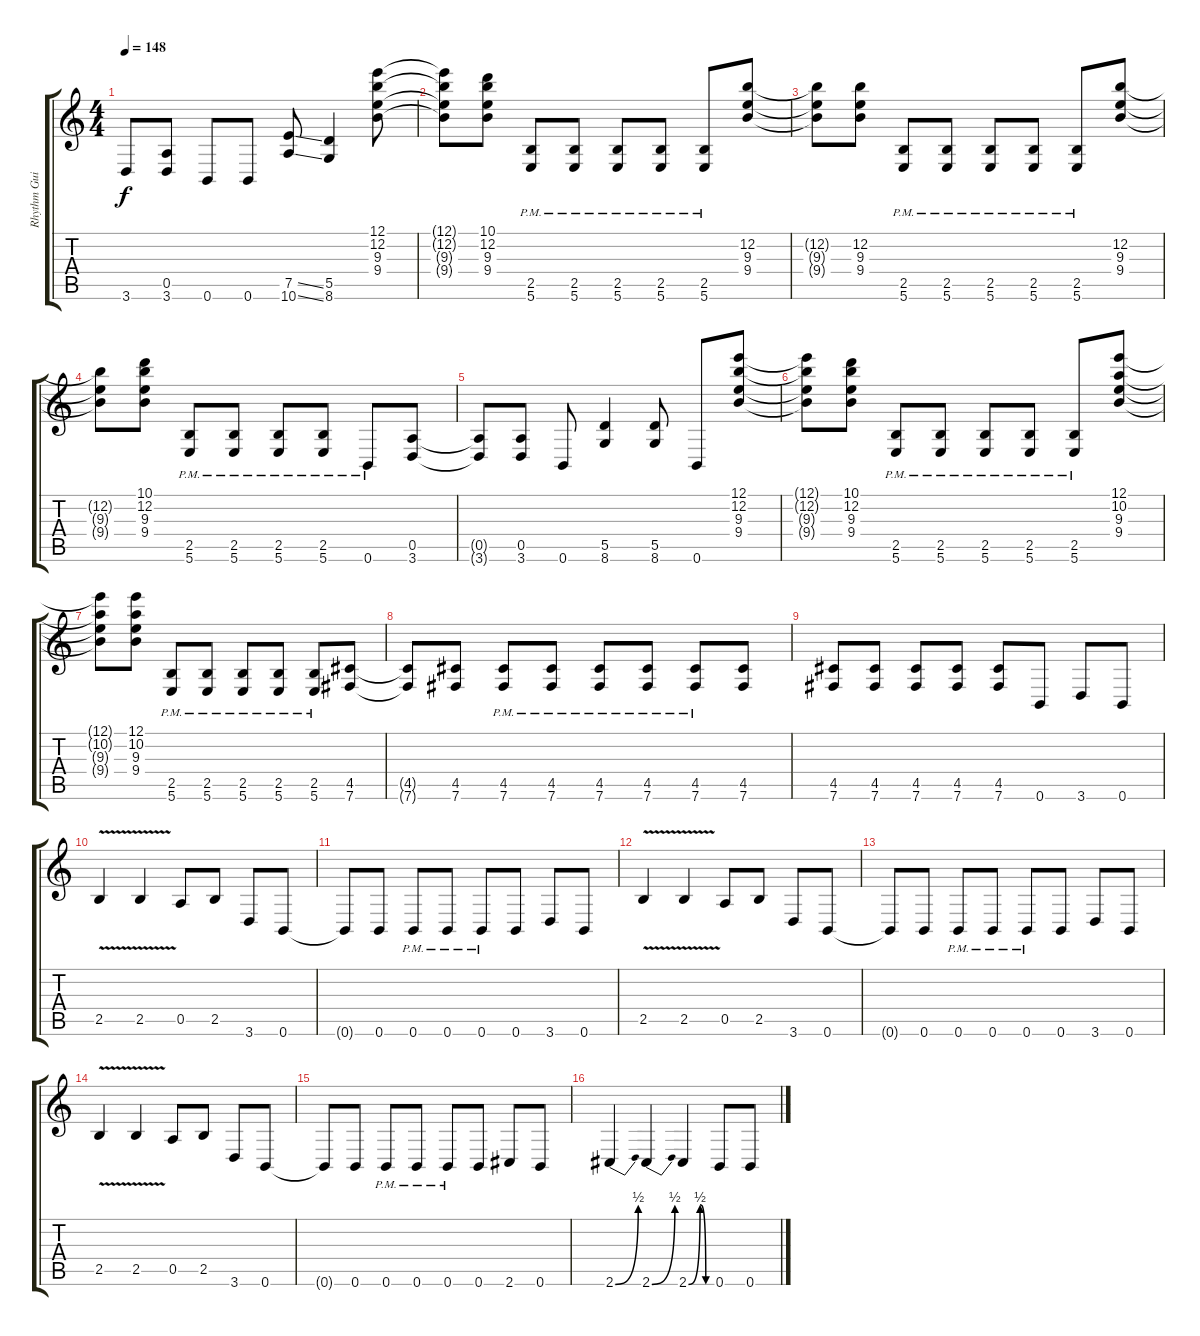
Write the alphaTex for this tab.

\track ("Rhythm Guitar 1" "Rhythm Gui") {instrument distortionguitar}
\staff {score tabs}
\tuning (E4 B3 G3 D3 A2 B1) {hide}
\ts (4 4)
\tempo 148
\clef g2
\ks c
3.6{t}.8{dy f} (0.5 3.6).8 0.6.8 0.6.8 (7.5{ss} 10.6{ss}).8 (5.5 8.6).4 (12.1 12.2 9.3 9.4).8 |
(12.1{t} 12.2{t} 9.3{t} 9.4{t}).8 (10.1 12.2 9.3 9.4).8 (2.5{pm} 5.6{pm}).8 (2.5{pm} 5.6{pm}).8 (2.5{pm} 5.6{pm}).8 (2.5{pm} 5.6{pm}).8 (2.5{pm} 5.6{pm}).8 (12.2 9.3 9.4).8 |
(12.2{t} 9.3{t} 9.4{t}).8 (12.2 9.3 9.4).8 (2.5{pm} 5.6{pm}).8 (2.5{pm} 5.6{pm}).8 (2.5{pm} 5.6{pm}).8 (2.5{pm} 5.6{pm}).8 (2.5 5.6{pm}).8 (12.2 9.3 9.4).8 |
(12.2{t} 9.3{t} 9.4{t}).8 (10.1 12.2 9.3 9.4).8 (2.5{pm} 5.6{pm}).8 (2.5{pm} 5.6{pm}).8 (2.5{pm} 5.6{pm}).8 (2.5{pm} 5.6{pm}).8 0.6{pm}.8 (0.5 3.6).8 |
(0.5{t} 3.6{t}).8 (0.5 3.6).8 0.6.8 (5.5 8.6).4 (5.5 8.6).8 0.6.8 (12.1 12.2 9.3 9.4).8 |
(12.1{t} 12.2{t} 9.3{t} 9.4{t}).8 (10.1 12.2 9.3 9.4).8 (2.5{pm} 5.6{pm}).8 (2.5{pm} 5.6{pm}).8 (2.5{pm} 5.6{pm}).8 (2.5{pm} 5.6{pm}).8 (2.5{pm} 5.6{pm}).8 (12.1 10.2 9.3 9.4).8 |
(12.1{t} 10.2{t} 9.3{t} 9.4{t}).8 (12.1 10.2 9.3 9.4).8 (2.5{pm} 5.6{pm}).8 (2.5{pm} 5.6{pm}).8 (2.5{pm} 5.6{pm}).8 (2.5{pm} 5.6{pm}).8 (2.5{pm} 5.6{pm}).8 (4.5 7.6).8 |
(4.5{t} 7.6{t}).8 (4.5 7.6).8 (4.5{pm} 7.6{pm}).8 (4.5{pm} 7.6{pm}).8 (4.5{pm} 7.6{pm}).8 (4.5{pm} 7.6{pm}).8 (4.5 7.6{pm}).8 (4.5 7.6).8 |
(4.5 7.6).8 (4.5 7.6).8 (4.5 7.6).8 (4.5 7.6).8 (4.5 7.6).8 0.6.8{volume 14} 3.6.8 0.6.8 |
2.5{v}.4 2.5{v}.4 0.5.8 2.5.8 3.6.8 0.6.8 |
0.6{t}.8 0.6.8 0.6{pm}.8 0.6{pm}.8 0.6{pm}.8 0.6.8 3.6.8 0.6.8 |
2.5{v}.4 2.5{v}.4 0.5.8 2.5.8 3.6.8 0.6.8 |
0.6{t}.8 0.6.8 0.6{pm}.8 0.6{pm}.8 0.6{pm}.8 0.6.8 3.6.8 0.6.8 |
2.5{v}.4 2.5{v}.4 0.5.8 2.5.8 3.6.8 0.6.8 |
0.6{t}.8 0.6.8 0.6{pm}.8 0.6{pm}.8 0.6{pm}.8 0.6.8 2.6.8 0.6.8 |
2.6{be (bend 0 0 60 2)}.4 2.6{be (bend 0 0 60 2)}.4 2.6{be (custom 0 0 30 2 45 0 60 0)}.4 0.6.8 0.6.8
